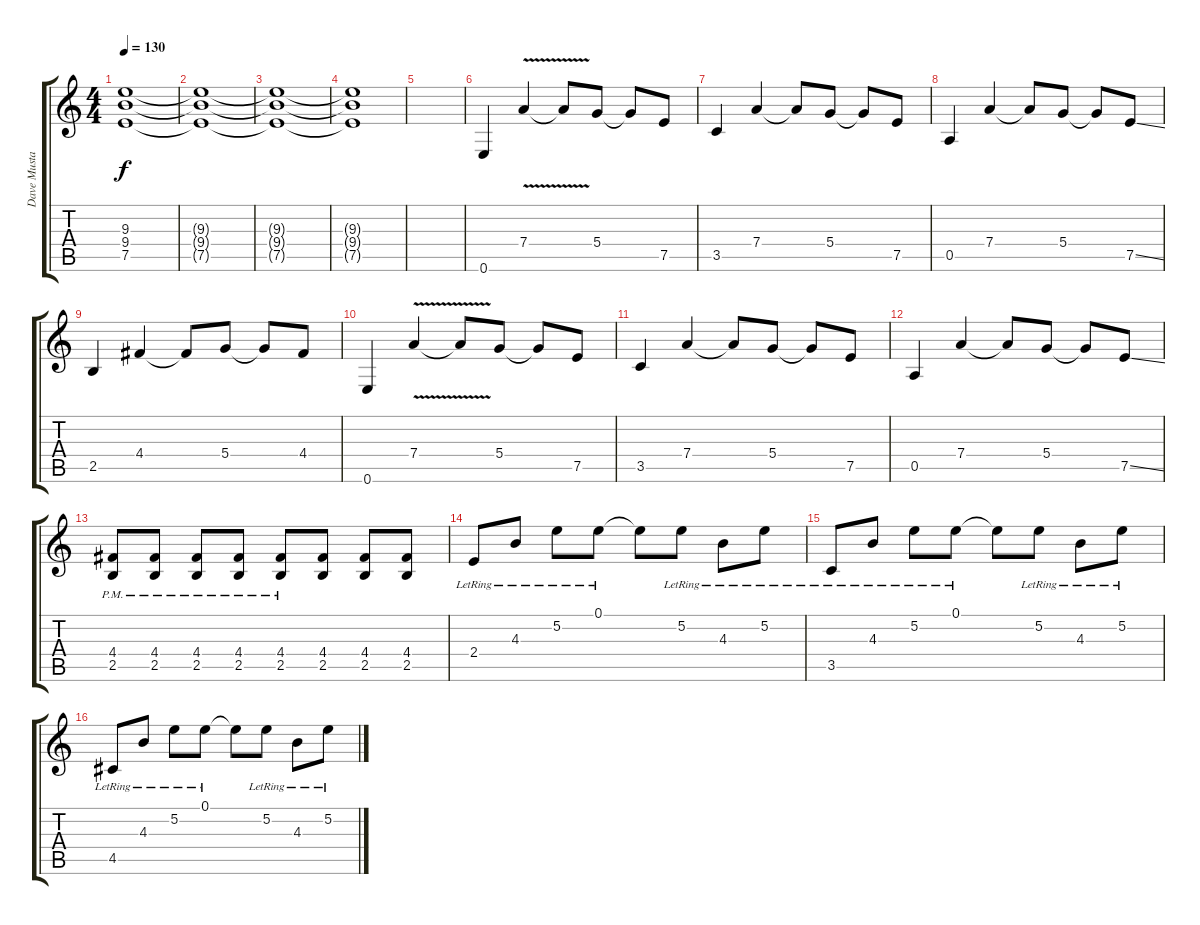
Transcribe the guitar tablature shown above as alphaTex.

\track ("Dave Mustaine Rythm" "Dave Musta") {instrument distortionguitar}
\staff {score tabs}
\tuning (E4 B3 G3 D3 A2 E2) {hide}
\ts (4 4)
\tempo 130
\clef g2
\ks c
(9.3{t} 9.4{t} 7.5{t}).1{dy f} |
(9.3{t} 9.4{t} 7.5{t}).1 |
(9.3{t} 9.4{t} 7.5{t}).1 |
(9.3{t} 9.4{t} 7.5{t}).1 |
|
0.6.4{volume 16} 7.4{v}.4 7.4{t}.8 5.4.8 5.4{t}.8 7.5.8 |
3.5.4 7.4.4 7.4{t}.8 5.4.8 5.4{t}.8 7.5.8 |
0.5.4 7.4.4 7.4{t}.8 5.4.8 5.4{t}.8 7.5{ss}.8 |
2.5.4 4.4.4 4.4{t}.8 5.4.8 5.4{t}.8 4.4.8 |
0.6.4 7.4{v}.4 7.4{t}.8 5.4.8 5.4{t}.8 7.5.8 |
3.5.4 7.4.4 7.4{t}.8 5.4.8 5.4{t}.8 7.5.8 |
0.5.4 7.4.4 7.4{t}.8 5.4.8 5.4{t}.8 7.5{ss}.8 |
(4.4{pm} 2.5{pm}).8 (4.4{pm} 2.5{pm}).8 (4.4{pm} 2.5{pm}).8 (4.4{pm} 2.5{pm}).8 (4.4{pm} 2.5{pm}).8 (4.4 2.5).8 (4.4 2.5).8 (4.4 2.5).8 |
2.4{lr}.8 4.3{lr}.8 5.2{lr}.8 0.1{lr}.8 0.1{t}.8 5.2{lr}.8 4.3{lr}.8 5.2{lr}.8 |
3.5{lr}.8 4.3{lr}.8 5.2{lr}.8 0.1{lr}.8 0.1{t}.8 5.2{lr}.8 4.3{lr}.8 5.2{lr}.8 |
4.5{lr}.8 4.3{lr}.8 5.2{lr}.8 0.1{lr}.8 0.1{t}.8 5.2{lr}.8 4.3{lr}.8 5.2{lr}.8
